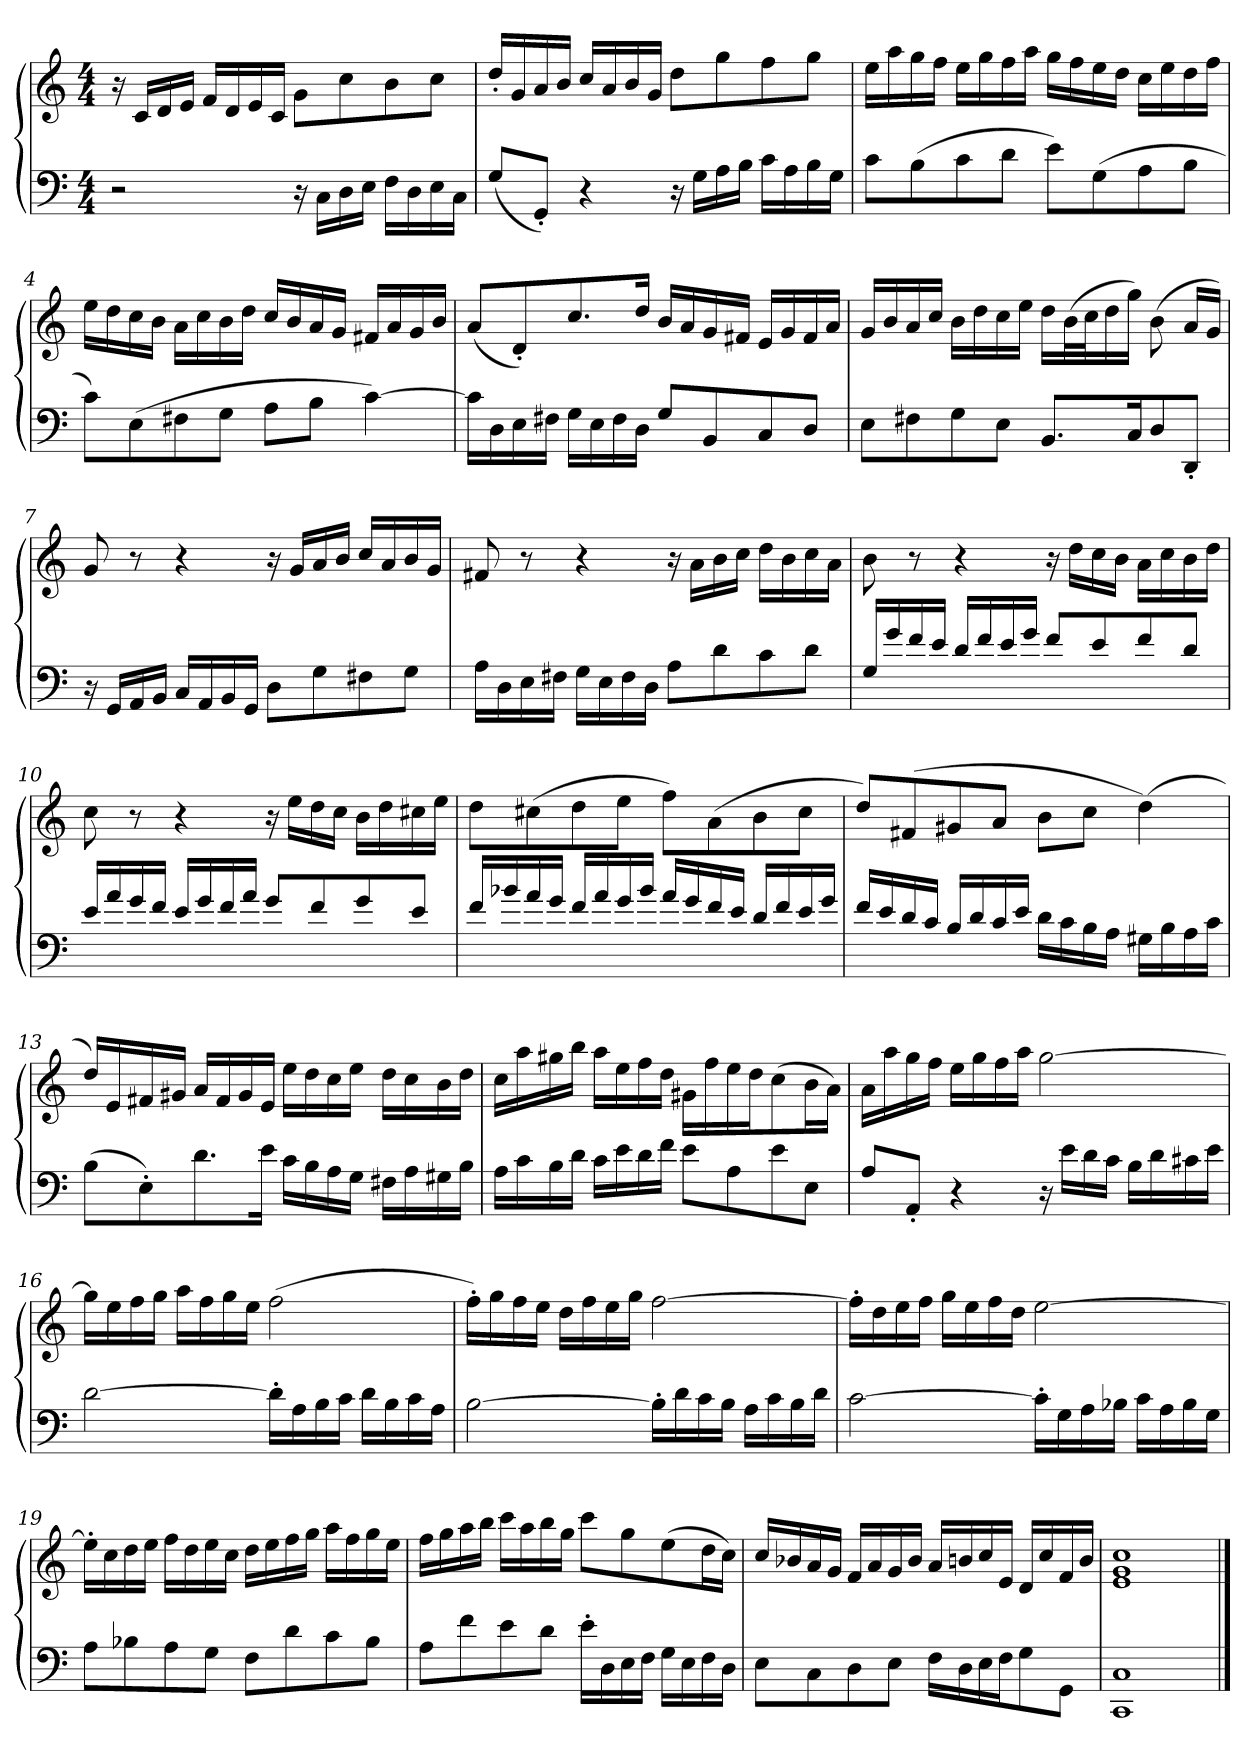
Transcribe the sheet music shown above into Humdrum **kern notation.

**kern	**kern
*part1	*part1
*staff2	*staff1
*clefF4	*clefG2
*k[]	*k[]
*M4/4	*M4/4
=1	=1
2r	16r
.	16c/LL
.	16d/
.	16e/JJ
.	16f/LL
.	16d/
.	16e/
.	16c/JJ
16r	8g\L
16C\LL	.
16D\	8cc\
16E\JJ	.
16F\LL	8b\
16D\	.
16E\	8cc\J
16C\JJ	.
=2	=2
(8G/L	16dd'/LL
.	16g/
8GG'/J)	16a/
.	16b/JJ
4r	16cc/LL
.	16a/
.	16b/
.	16g/JJ
16r	8dd\L
16G\LL	.
16A\	8gg\
16B\JJ	.
16c\LL	8ff\
16A\	.
16B\	8gg\J
16G\JJ	.
=3	=3
8c\L	16ee\LL
.	16aa\
(8B\	16gg\
.	16ff\JJ
8c\	16ee\LL
.	16gg\
8d\J	16ff\
.	16aa\JJ
8e\L)	16gg\LL
.	16ff\
(8G\	16ee\
.	16dd\JJ
8A\	16cc\LL
.	16ee\
8B\J	16dd\
.	16ff\JJ
=4	=4
8c\L)	16ee\LL
.	16dd\
(8E\	16cc\
.	16b\JJ
8F#X\	16a\LL
.	16cc\
8G\J	16b\
.	16dd\JJ
8A\L	16cc/LL
.	16b/
8B\J	16a/
.	16g/JJ
[4c\)	16f#X/LL
.	16a/
.	16g/
.	16b/JJ
=5	=5
16c\LL]	(8a/L
16D\	.
16E\	8d'/)
16F#X\JJ	.
16G\LL	8.cc/
16E\	.
16F#\	.
16D\JJ	16dd/Jk
8G/L	16b/LL
.	16a/
8BB/	16g/
.	16f#X/JJ
8C/	16e/LL
.	16g/
8D/J	16f#/
.	16a/JJ
=6	=6
8E\L	16g/LL
.	16b/
8F#X\	16a/
.	16cc/JJ
8G\	16b\LL
.	16dd\
8E\J	16cc\
.	16ee\JJ
8.BB/L	16dd\LL
.	(32b\L
.	32cc\J
.	16dd\
16C/K	16gg\JJ)
8D/	(8b\
8DD'/J	16a/LL
.	16g/JJ)
=7	=7
16r	8g/
16GG/LL	.
16AA/	8r
16BB/JJ	.
16C/LL	4r
16AA/	.
16BB/	.
16GG/JJ	.
8D\L	16r
.	16g/LL
8G\	16a/
.	16b/JJ
8F#X\	16cc/LL
.	16a/
8G\J	16b/
.	16g/JJ
=8	=8
16A\LL	8f#X/
16D\	.
16E\	8r
16F#X\JJ	.
16G\LL	4r
16E\	.
16F#\	.
16D\JJ	.
8A\L	16r
.	16a\LL
8d\	16b\
.	16cc\JJ
8c\	16dd\LL
.	16b\
8d\J	16cc\
.	16a\JJ
=9	=9
16G/LL	8b\
16g/	.
16f/	8r
16e/JJ	.
16d/LL	4r
16f/	.
16e/	.
16g/JJ	.
8f/L	16r
.	16dd\LL
8e/	16cc\
.	16b\JJ
8f/	16a\LL
.	16cc\
8d/J	16b\
.	16dd\JJ
=10	=10
16e/LL	8cc\
16a/	.
16g/	8r
16f/JJ	.
16e/LL	4r
16g/	.
16f/	.
16a/JJ	.
8g/L	16r
.	16ee\LL
8f/	16dd\
.	16cc\JJ
8g/	16b\LL
.	16dd\
8e/J	16cc#X\
.	16ee\JJ
=11	=11
16f/LL	8dd\L
16b-X/	.
16a/	(8cc#X\
16g/JJ	.
16f/LL	8dd\
16a/	.
16g/	8ee\J
16b-/JJ	.
16a/LL	8ff\L)
16g/	.
16f/	(8a\
16e/JJ	.
16d/LL	8b\
16f/	.
16e/	8cc#\J
16g/JJ	.
=12	=12
16f/LL	8dd/L)
16e/	.
16d/	(8f#X/
16c/JJ	.
16B/LL	8g#X/
16d/	.
16c/	8a/J
16e/JJ	.
16d\LL	8b\L
16c\	.
16B\	8cc\J
16A\JJ	.
16G#X\LL	(4dd\)
16B\	.
16A\	.
16c\JJ	.
=13	=13
(8B\L	16dd/LL)
.	16e/
8E'\)	16f#X/
.	16g#X/JJ
8.d\	16a/LL
.	16f#/
.	16g#/
16e\Jk	16e/JJ
16c\LL	16ee\LL
16B\	16dd\
16A\	16cc\
16G\JJ	16ee\JJ
16F#X\LL	16dd\LL
16A\	16cc\
16G#X\	16b\
16B\JJ	16dd\JJ
=14	=14
16A\LL	16cc\LL
16c\	16aa\
16B\	16gg#X\
16d\JJ	16bb\JJ
16c\LL	16aa\LL
16e\	16ee\
16d\	16ff\
16f\JJ	16dd\JJ
8e\L	16g#X\LL
.	16ff\
8A\	16ee\
.	16dd\J
8e\	(8cc\
8E\J	16b\L
.	16a\JJ)
=15	=15
8A/L	16a\LL
.	16aa\
8AA'/J	16gg\
.	16ff\JJ
4r	16ee\LL
.	16gg\
.	16ff\
.	16aa\JJ
16r	[2gg\
16e\LL	.
16d\	.
16c\JJ	.
16B\LL	.
16d\	.
16c#X\	.
16e\JJ	.
=16	=16
[2d\	16gg\LL]
.	16ee\
.	16ff\
.	16gg\JJ
.	16aa\LL
.	16ff\
.	16gg\
.	16ee\JJ
16d'\LL]	(2ff\
16A\	.
16B\	.
16c\JJ	.
16d\LL	.
16B\	.
16c\	.
16A\JJ	.
=17	=17
[2B\	16ff'\LL)
.	16gg\
.	16ff\
.	16ee\JJ
.	16dd\LL
.	16ff\
.	16ee\
.	16gg\JJ
16B'\LL]	[2ff\
16d\	.
16c\	.
16B\JJ	.
16A\LL	.
16c\	.
16B\	.
16d\JJ	.
=18	=18
[2c\	16ff'\LL]
.	16dd\
.	16ee\
.	16ff\JJ
.	16gg\LL
.	16ee\
.	16ff\
.	16dd\JJ
16c'\LL]	[2ee\
16G\	.
16A\	.
16B-X\JJ	.
16c\LL	.
16A\	.
16B-\	.
16G\JJ	.
=19	=19
8A\L	16ee'\LL]
.	16cc\
8B-X\	16dd\
.	16ee\JJ
8A\	16ff\LL
.	16dd\
8G\J	16ee\
.	16cc\JJ
8F\L	16dd\LL
.	16ee\
8d\	16ff\
.	16gg\JJ
8c\	16aa\LL
.	16ff\
8B-\J	16gg\
.	16ee\JJ
=20	=20
8A\L	16ff\LL
.	16gg\
8f\	16aa\
.	16bb\JJ
8e\	16ccc\LL
.	16aa\
8d\J	16bb\
.	16gg\JJ
16e'\LL	8ccc\L
16D\	.
16E\	8gg\
16F\JJ	.
16G\LL	(8ee\
16E\	.
16F\	16dd\L
16D\JJ	16cc\JJ)
=21	=21
8E\L	16cc/LL
.	16b-X/
8C\	16a/
.	16g/JJ
8D\	16f/LL
.	16a/
8E\J	16g/
.	16b-/JJ
16F\LL	16a/LL
16D\	16bn/
16E\	16cc/
16F\J	16e/JJ
8G\	16d/LL
.	16cc/
8GG\J	16f/
.	16b/JJ
=22	=22
1CC 1C	1e 1g 1cc
==	==
*-	*-
